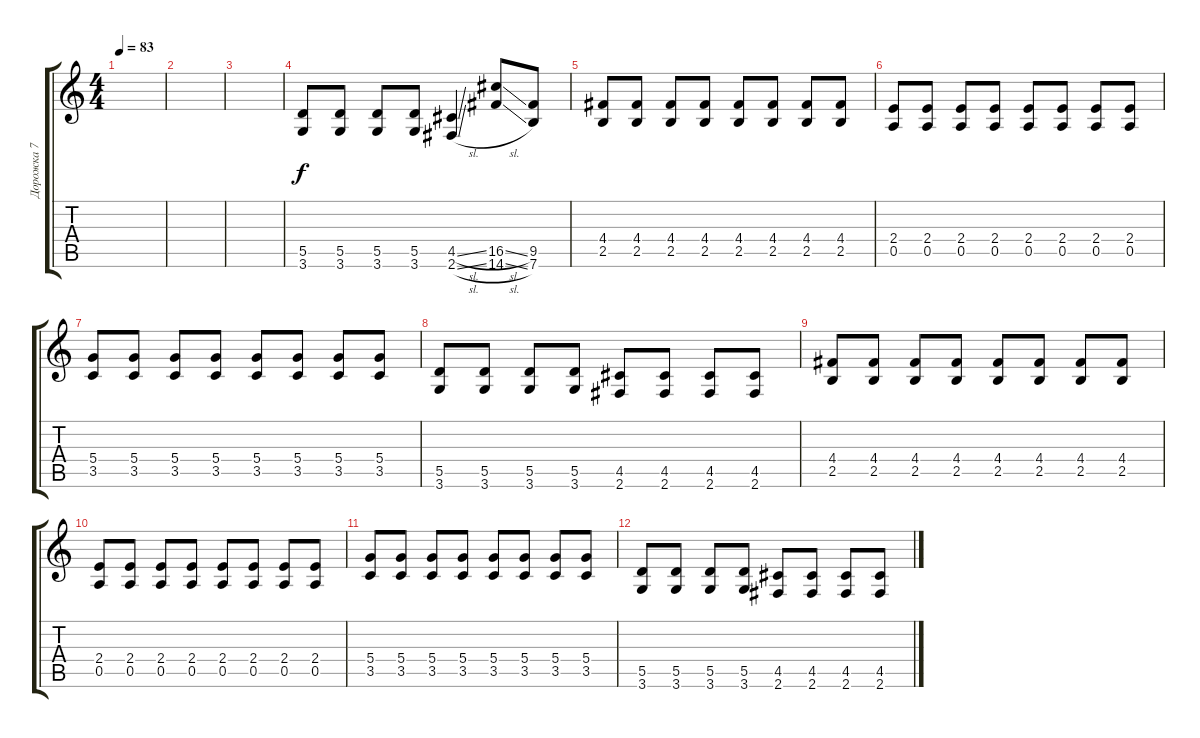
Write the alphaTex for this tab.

\track ("Дорожка 7" "Дорожка 7") {instrument distortionguitar}
\staff {score tabs}
\tuning (E4 B3 G3 D3 A2 E2) {hide}
\ts (4 4)
\tempo 83
\clef g2
\ks c
|
|
|
(5.5 3.6).8 (5.5 3.6).8 (5.5 3.6).8 (5.5 3.6).8 (4.5{sl} 2.6{sl}).4 (16.5{sl} 14.6{sl}).8 (9.5 7.6).8 |
(4.4 2.5).8 (4.4 2.5).8 (4.4 2.5).8 (4.4 2.5).8 (4.4 2.5).8 (4.4 2.5).8 (4.4 2.5).8 (4.4 2.5).8 |
(2.4 0.5).8 (2.4 0.5).8 (2.4 0.5).8 (2.4 0.5).8 (2.4 0.5).8 (2.4 0.5).8 (2.4 0.5).8 (2.4 0.5).8 |
(5.4 3.5).8 (5.4 3.5).8 (5.4 3.5).8 (5.4 3.5).8 (5.4 3.5).8 (5.4 3.5).8 (5.4 3.5).8 (5.4 3.5).8 |
(5.5 3.6).8 (5.5 3.6).8 (5.5 3.6).8 (5.5 3.6).8 (4.5 2.6).8 (4.5 2.6).8 (4.5 2.6).8 (4.5 2.6).8 |
(4.4 2.5).8 (4.4 2.5).8 (4.4 2.5).8 (4.4 2.5).8 (4.4 2.5).8 (4.4 2.5).8 (4.4 2.5).8 (4.4 2.5).8 |
(2.4 0.5).8 (2.4 0.5).8 (2.4 0.5).8 (2.4 0.5).8 (2.4 0.5).8 (2.4 0.5).8 (2.4 0.5).8 (2.4 0.5).8 |
(5.4 3.5).8 (5.4 3.5).8 (5.4 3.5).8 (5.4 3.5).8 (5.4 3.5).8 (5.4 3.5).8 (5.4 3.5).8 (5.4 3.5).8 |
(5.5 3.6).8 (5.5 3.6).8 (5.5 3.6).8 (5.5 3.6).8 (4.5 2.6).8 (4.5 2.6).8 (4.5 2.6).8 (4.5 2.6).8
